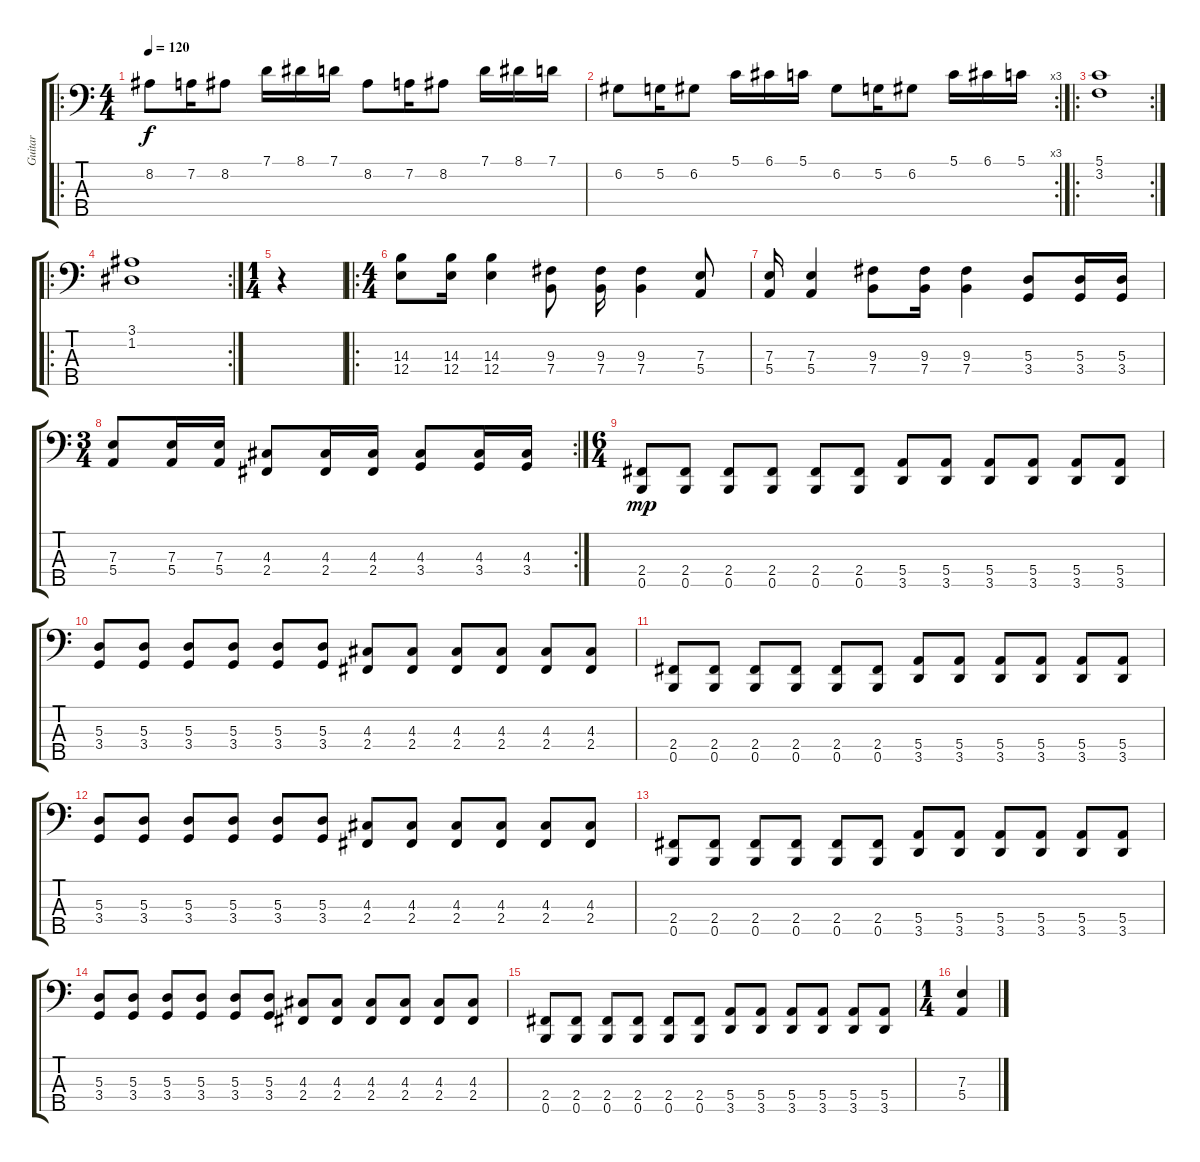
\track ("Guitar" "Guitar") {instrument distortionguitar}
\staff {score tabs}
\tuning (G2 D2 A1 E1 B0) {hide}
\ro
\ts (4 4)
\tempo 120
\clef f4
\ks c
8.2.8{dy f instrument distortionguitar} 7.2.16 8.2.8 7.1.16 8.1.16 7.1.16 8.2.8 7.2.16 8.2.8 7.1.16 8.1.16 7.1.16 |
\rc 3
6.2.8 5.2.16 6.2.8 5.1.16 6.1.16 5.1.16 6.2.8 5.2.16 6.2.8 5.1.16 6.1.16 5.1.16 |
\ro
\rc 2
(5.1 3.2).1 |
\ro
\rc 2
(3.1 1.2).1 |
\ts (1 4)
r.4 |
\ro
\ts (4 4)
(14.3 12.4).8 (14.3 12.4).16 (14.3 12.4).4 (9.3 7.4).8 (9.3 7.4).16 (9.3 7.4).4 (7.3 5.4).8 |
(7.3 5.4).16 (7.3 5.4).4 (9.3 7.4).8 (9.3 7.4).16 (9.3 7.4).4 (5.3 3.4).8 (5.3 3.4).16 (5.3 3.4).16 |
\rc 2
\ts (3 4)
(7.3 5.4).8 (7.3 5.4).16 (7.3 5.4).16 (4.3 2.4).8 (4.3 2.4).16 (4.3 2.4).16 (4.3 3.4).8 (4.3 3.4).16 (4.3 3.4).16 |
\ts (6 4)
(2.4 0.5).8{dy mp} (2.4 0.5).8 (2.4 0.5).8 (2.4 0.5).8 (2.4 0.5).8 (2.4 0.5).8 (5.4 3.5).8 (5.4 3.5).8 (5.4 3.5).8 (5.4 3.5).8 (5.4 3.5).8 (5.4 3.5).8 |
(5.3 3.4).8 (5.3 3.4).8 (5.3 3.4).8 (5.3 3.4).8 (5.3 3.4).8 (5.3 3.4).8 (4.3 2.4).8 (4.3 2.4).8 (4.3 2.4).8 (4.3 2.4).8 (4.3 2.4).8 (4.3 2.4).8 |
(2.4 0.5).8 (2.4 0.5).8 (2.4 0.5).8 (2.4 0.5).8 (2.4 0.5).8 (2.4 0.5).8 (5.4 3.5).8 (5.4 3.5).8 (5.4 3.5).8 (5.4 3.5).8 (5.4 3.5).8 (5.4 3.5).8 |
(5.3 3.4).8 (5.3 3.4).8 (5.3 3.4).8 (5.3 3.4).8 (5.3 3.4).8 (5.3 3.4).8 (4.3 2.4).8 (4.3 2.4).8 (4.3 2.4).8 (4.3 2.4).8 (4.3 2.4).8 (4.3 2.4).8 |
(2.4 0.5).8 (2.4 0.5).8 (2.4 0.5).8 (2.4 0.5).8 (2.4 0.5).8 (2.4 0.5).8 (5.4 3.5).8 (5.4 3.5).8 (5.4 3.5).8 (5.4 3.5).8 (5.4 3.5).8 (5.4 3.5).8 |
(5.3 3.4).8 (5.3 3.4).8 (5.3 3.4).8 (5.3 3.4).8 (5.3 3.4).8 (5.3 3.4).8 (4.3 2.4).8 (4.3 2.4).8 (4.3 2.4).8 (4.3 2.4).8 (4.3 2.4).8 (4.3 2.4).8 |
(2.4 0.5).8 (2.4 0.5).8 (2.4 0.5).8 (2.4 0.5).8 (2.4 0.5).8 (2.4 0.5).8 (5.4 3.5).8 (5.4 3.5).8 (5.4 3.5).8 (5.4 3.5).8 (5.4 3.5).8 (5.4 3.5).8 |
\ts (1 4)
(7.3 5.4).4
